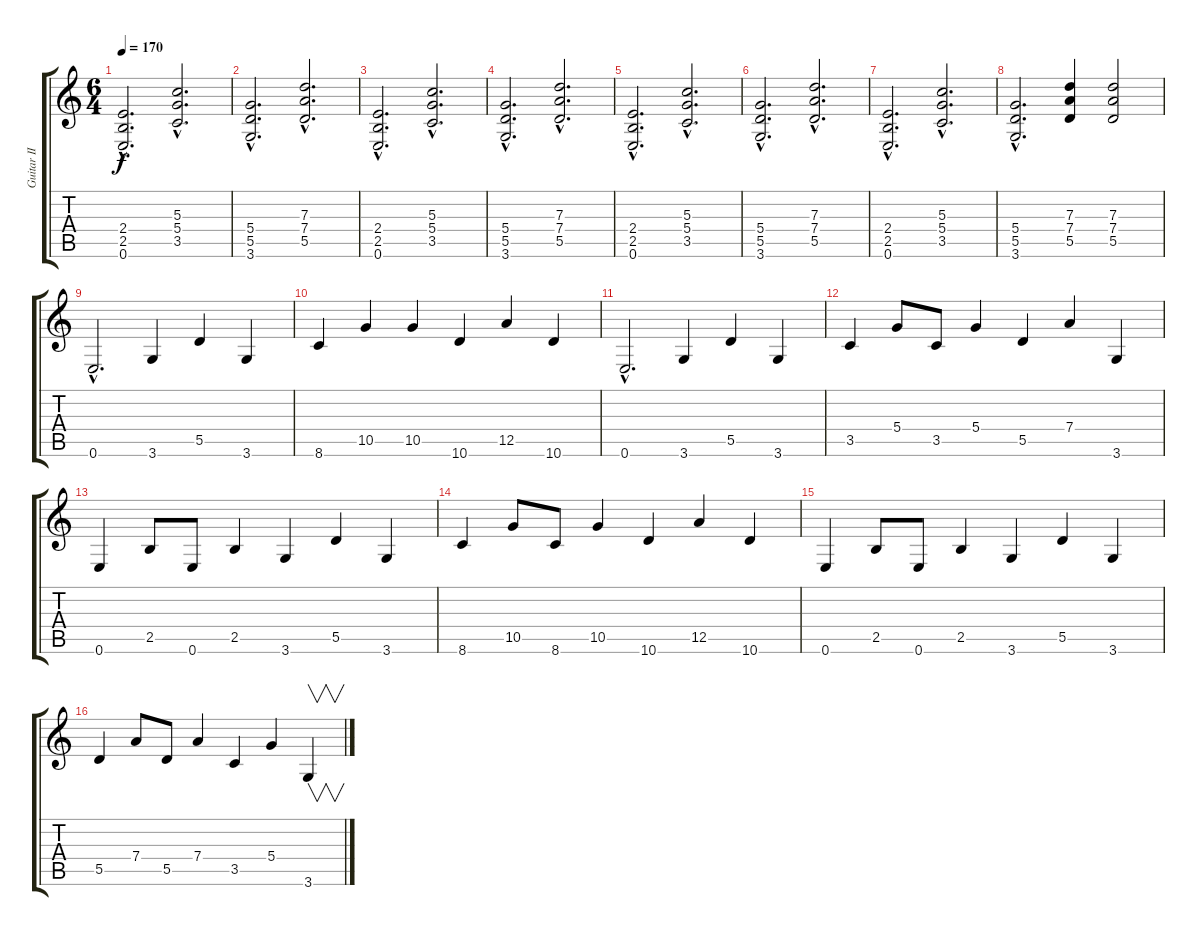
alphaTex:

\track ("Guitar II" "Guitar II") {instrument distortionguitar}
\staff {score tabs}
\tuning (E4 B3 G3 D3 A2 E2) {hide}
\ts (6 4)
\tempo 170
\clef g2
\ks c
(2.4{hac} 2.5{hac} 0.6{hac}).2{d dy f volume 14} (5.3{hac} 5.4{hac} 3.5{hac}).2{d} |
(5.4{hac} 5.5{hac} 3.6{hac}).2{d} (7.3{hac} 7.4{hac} 5.5{hac}).2{d} |
(2.4{hac} 2.5{hac} 0.6{hac}).2{d} (5.3{hac} 5.4{hac} 3.5{hac}).2{d} |
(5.4{hac} 5.5{hac} 3.6{hac}).2{d} (7.3{hac} 7.4{hac} 5.5{hac}).2{d} |
(2.4{hac} 2.5{hac} 0.6{hac}).2{d} (5.3{hac} 5.4{hac} 3.5{hac}).2{d} |
(5.4{hac} 5.5{hac} 3.6{hac}).2{d} (7.3{hac} 7.4{hac} 5.5{hac}).2{d} |
(2.4{hac} 2.5{hac} 0.6{hac}).2{d} (5.3{hac} 5.4{hac} 3.5{hac}).2{d} |
(5.4{hac} 5.5{hac} 3.6{hac}).2{d} (7.3 7.4 5.5).4 (7.3 7.4 5.5).2 |
0.6{hac}.2{d instrument electricguitarjazz} 3.6.4 5.5.4 3.6.4 |
8.6.4 10.5.4 10.5.4 10.6.4 12.5.4 10.6.4 |
0.6{hac}.2{d} 3.6.4 5.5.4 3.6.4 |
3.5.4 5.4.8 3.5.8 5.4.4 5.5.4 7.4.4 3.6.4 |
0.6.4 2.5.8 0.6.8 2.5.4 3.6.4 5.5.4 3.6.4 |
8.6.4 10.5.8 8.6.8 10.5.4 10.6.4 12.5.4 10.6.4 |
0.6.4 2.5.8 0.6.8 2.5.4 3.6.4 5.5.4 3.6.4 |
5.5.4 7.4.8 5.5.8 7.4.4 3.5.4 5.4.4 3.6.4{v}
